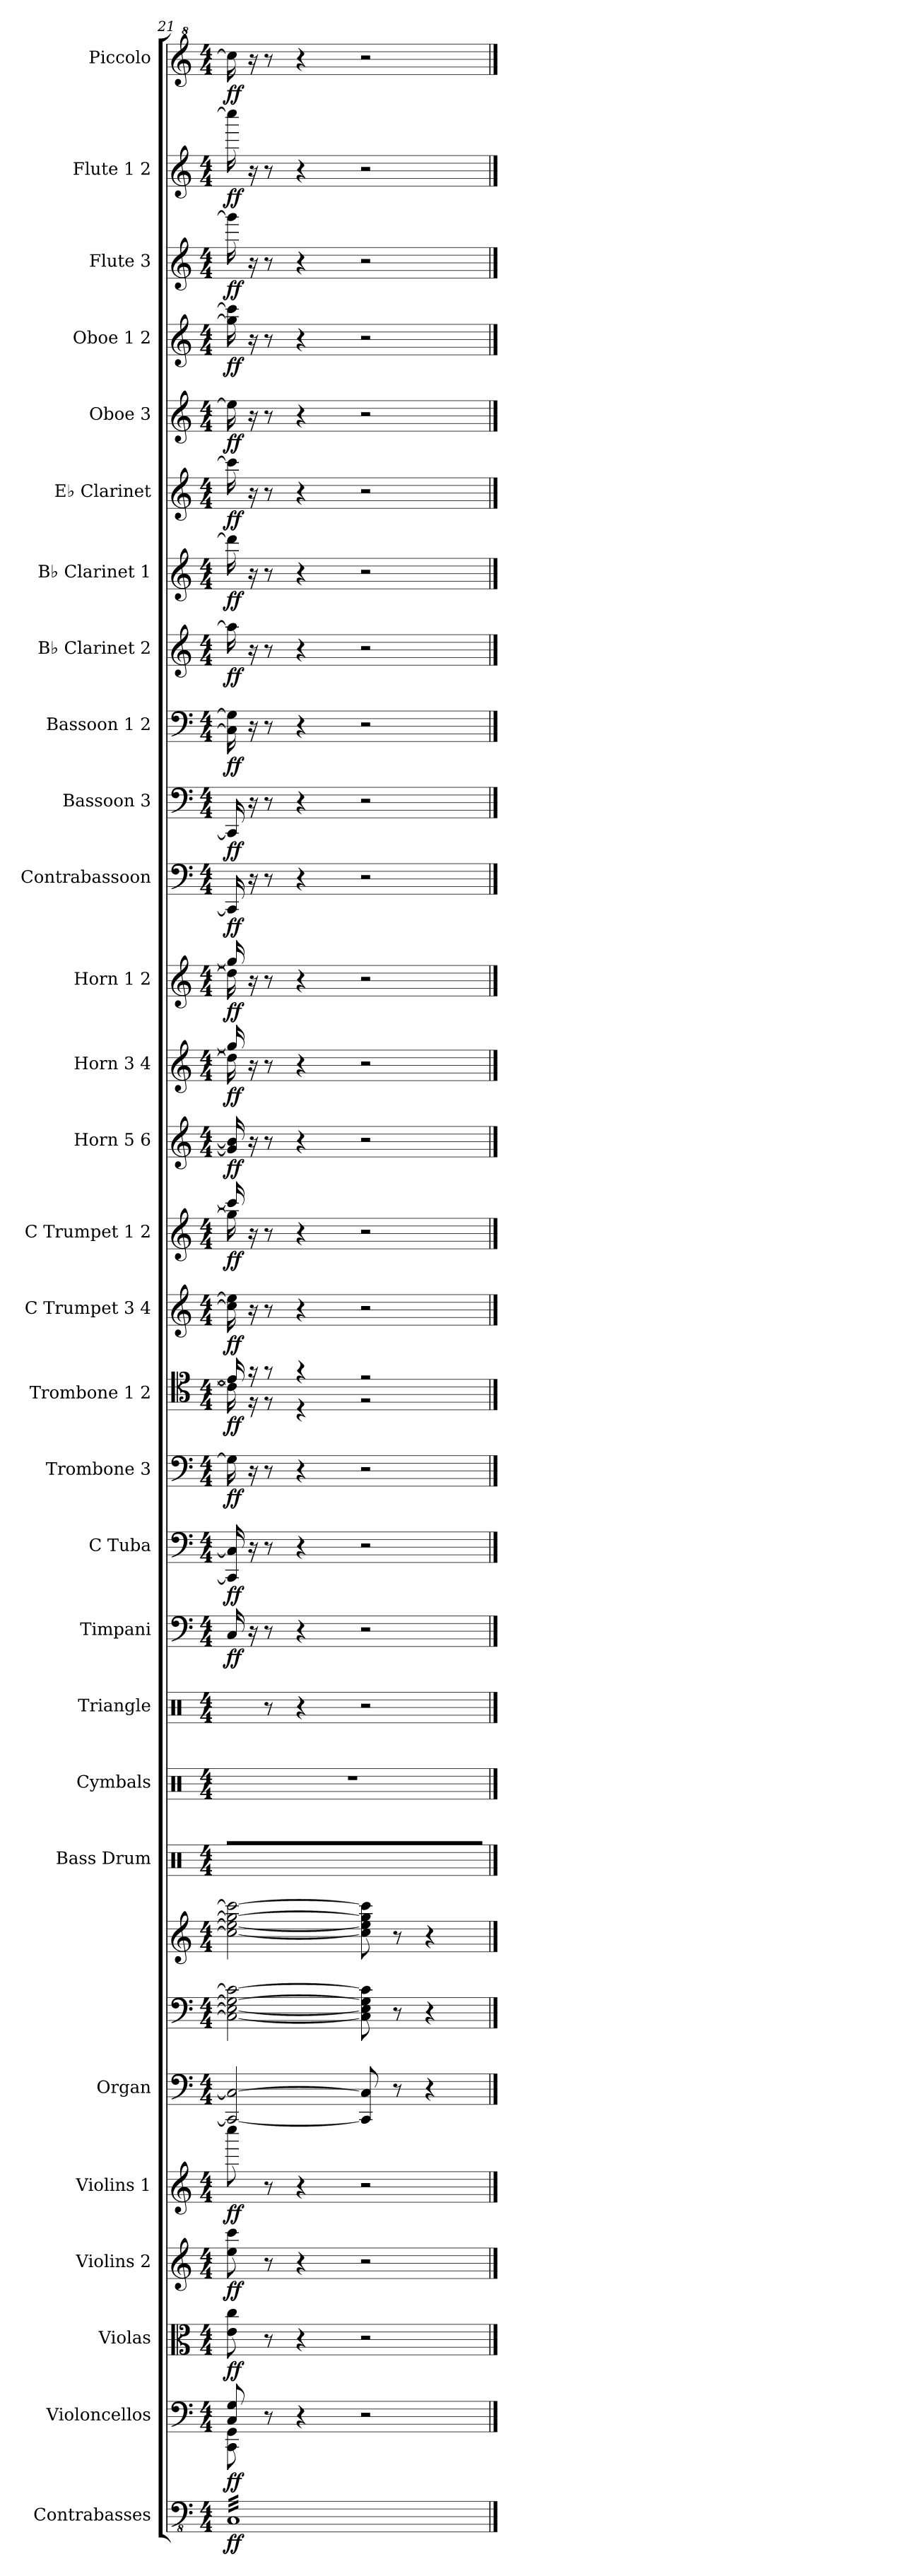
**kern	**dynam	**kern	**dynam	**kern	**dynam	**kern	**dynam	**kern	**dynam	**kern	**kern	**kern	**kern	**kern	**kern	**kern	**dynam	**kern	**dynam	**kern	**dynam	**kern	**dynam	**kern	**dynam	**kern	**dynam	**kern	**dynam	**kern	**dynam	**kern	**dynam	**kern	**dynam	**kern	**dynam	**kern	**dynam	**kern	**dynam	**kern	**dynam	**kern	**dynam	**kern	**dynam	**kern	**dynam	**kern	**dynam	**kern	**dynam	**kern	**dynam
*part29	*part29	*part28	*part28	*part27	*part27	*part26	*part26	*part25	*part25	*part24	*part24	*part24	*part23	*part22	*part21	*part20	*part20	*part19	*part19	*part18	*part18	*part17	*part17	*part16	*part16	*part15	*part15	*part14	*part14	*part13	*part13	*part12	*part12	*part11	*part11	*part10	*part10	*part9	*part9	*part8	*part8	*part7	*part7	*part6	*part6	*part5	*part5	*part4	*part4	*part3	*part3	*part2	*part2	*part1	*part1
*staff31	*staff31	*staff30	*staff30	*staff29	*staff29	*staff28	*staff28	*staff27	*staff27	*staff26	*staff25	*staff24	*staff23	*staff22	*staff21	*staff20	*staff20	*staff19	*staff19	*staff18	*staff18	*staff17	*staff17	*staff16	*staff16	*staff15	*staff15	*staff14	*staff14	*staff13	*staff13	*staff12	*staff12	*staff11	*staff11	*staff10	*staff10	*staff9	*staff9	*staff8	*staff8	*staff7	*staff7	*staff6	*staff6	*staff5	*staff5	*staff4	*staff4	*staff3	*staff3	*staff2	*staff2	*staff1	*staff1
*I"Contrabasses	*	*I"Violoncellos	*	*I"Violas	*	*I"Violins 2	*	*I"Violins 1	*	*I"Organ	*	*	*I"Bass Drum	*I"Cymbals	*I"Triangle	*I"Timpani	*	*I"C Tuba	*	*I"Trombone 3	*	*I"Trombone 1 2	*	*I"C Trumpet 3 4	*	*I"C Trumpet 1 2	*	*I"Horn 5 6	*	*I"Horn 3 4	*	*I"Horn 1 2	*	*I"Contrabassoon	*	*I"Bassoon 3	*	*I"Bassoon 1 2	*	*I"B♭ Clarinet 2	*	*I"B♭ Clarinet 1	*	*I"E♭ Clarinet	*	*I"Oboe 3	*	*I"Oboe 1 2	*	*I"Flute 3	*	*I"Flute 1 2	*	*I"Piccolo	*
*I'Cbs.	*	*I'Vlcs.	*	*I'Vlas.	*	*I'Vlns. 2	*	*I'Vlns. 1	*	*I'Org.	*	*	*I'B. Dr.	*I'Cym.	*I'Trgl.	*I'Timp.	*	*I'C Tu.	*	*I'Trb. 3	*	*I'Trb. 1 2	*	*I'C Tpt. 3 4	*	*I'C Tpt. 1 2	*	*I'Hn. 5 6	*	*I'Hn. 3 4	*	*I'Hn. 1 2	*	*I'Cbsn.	*	*I'Bsn. 3	*	*I'Bsn. 1 2	*	*I'B♭ Cl. 2	*	*I'B♭ Cl. 1	*	*I'E♭ Cl.	*	*I'Ob. 3	*	*I'Ob. 1 2	*	*I'Fl. 3	*	*I'Fl. 1 2	*	*I'Picc.	*
*clefFv4	*	*clefF4	*	*clefC3	*	*clefG2	*	*clefG2	*	*clefF4	*clefF4	*clefG2	*clefX	*clefX	*clefX	*clefF4	*	*clefF4	*	*clefF4	*	*clefC4	*	*clefG2	*	*clefG2	*	*clefG2	*	*clefG2	*	*clefG2	*	*clefF4	*	*clefF4	*	*clefF4	*	*clefG2	*	*clefG2	*	*clefG2	*	*clefG2	*	*clefG2	*	*clefG2	*	*clefG2	*	*clefG^2	*
*	*	*	*	*	*	*	*	*	*	*	*	*	*	*	*	*	*	*	*	*	*	*	*	*	*	*	*	*ITrd4c7	*	*ITrd4c7	*	*ITrd4c7	*	*ITrd7c12	*	*	*	*	*	*ITrd1c2	*	*ITrd1c2	*	*ITrd-2c-3	*	*	*	*	*	*	*	*	*	*ITrd-7c-12	*
*k[]	*	*k[]	*	*k[]	*	*k[]	*	*k[]	*	*k[]	*k[]	*k[]	*k[]	*k[]	*k[]	*k[]	*	*k[]	*	*k[]	*	*k[]	*	*k[]	*	*k[]	*	*k[b-]	*	*k[b-]	*	*k[b-]	*	*k[]	*	*k[]	*	*k[]	*	*k[b-e-]	*	*k[b-e-]	*	*k[b-e-a-]	*	*k[]	*	*k[]	*	*k[]	*	*k[]	*	*k[]	*
*C:	*	*C:	*	*C:	*	*C:	*	*C:	*	*C:	*C:	*C:	*C:	*C:	*C:	*C:	*	*C:	*	*C:	*	*C:	*	*C:	*	*C:	*	*F:	*	*F:	*	*F:	*	*C:	*	*C:	*	*C:	*	*B-:	*	*B-:	*	*E-:	*	*C:	*	*C:	*	*C:	*	*C:	*	*C:	*
*M4/4	*	*M4/4	*	*M4/4	*	*M4/4	*	*M4/4	*	*M4/4	*M4/4	*M4/4	*M4/4	*M4/4	*M4/4	*M4/4	*	*M4/4	*	*M4/4	*	*M4/4	*	*M4/4	*	*M4/4	*	*M4/4	*	*M4/4	*	*M4/4	*	*M4/4	*	*M4/4	*	*M4/4	*	*M4/4	*	*M4/4	*	*M4/4	*	*M4/4	*	*M4/4	*	*M4/4	*	*M4/4	*	*M4/4	*
=21	=21	=21	=21	=21	=21	=21	=21	=21	=21	=21	=21	=21	=21	=21	=21	=21	=21	=21	=21	=21	=21	=21	=21	=21	=21	=21	=21	=21	=21	=21	=21	=21	=21	=21	=21	=21	=21	=21	=21	=21	=21	=21	=21	=21	=21	=21	=21	=21	=21	=21	=21	=21	=21	=21	=21
*	*	*^	*	*	*	*	*	*	*	*	*	*	*	*	*	*	*	*	*	*	*	*^	*	*	*	*^	*	*	*	*^	*	*^	*	*	*	*	*	*	*	*	*	*	*	*	*	*	*	*	*	*	*	*	*	*	*
!	!	!	!	!	!	!	!	!	!	!	!	!	!	!LO:TX:b:t=dim.	!	!	!	!	!	!	!	!	!	!	!	!	!	!	!	!	!	!	!	!	!	!	!	!	!	!	!	!	!	!	!	!	!	!	!	!	!	!	!	!	!	!	!	!	!	!
!	!LO:DY:b	!	!	!LO:DY:b	!	!LO:DY:b	!	!LO:DY:b	!	!LO:DY:b	!	!	!	!	!	!	!	!LO:DY:b	!	!LO:DY:b	!	!LO:DY:b	!	!	!LO:DY:b	!	!LO:DY:b	!	!	!LO:DY:b	!	!LO:DY:b	!	!	!LO:DY:b	!	!	!LO:DY:b	!	!LO:DY:b	!	!LO:DY:b	!	!LO:DY:b	!	!LO:DY:b	!	!LO:DY:b	!	!LO:DY:b	!	!LO:DY:b	!	!LO:DY:b	!	!LO:DY:b	!	!LO:DY:b	!	!LO:DY:b
*tremolo	*	*	*	*	*	*	*	*	*	*	*	*	*	*	*	*	*	*	*	*	*	*	*	*	*	*	*	*	*	*	*	*	*	*	*	*	*	*	*	*	*	*	*	*	*	*	*	*	*	*	*	*	*	*	*	*	*	*	*	*
*	*	*	*	*	*	*	*	*	*	*	*	*	*	*tremolo	*	*	*	*	*	*	*	*	*	*	*	*	*	*	*	*	*	*	*	*	*	*	*	*	*	*	*	*	*	*	*	*	*	*	*	*	*	*	*	*	*	*	*	*	*	*
32CCLLL	ff	8C/ 8G/	8CC\ 8GG\	ff	8e\ 8cc\	ff	8ee\ 8ccc\	ff	8cccc\	ff	2CC/_ 2C/_	2C\_ 2E\_ 2G\_ 2c\_	2cc\_ 2ee\_ 2gg\_ 2ccc\_	32R]LLL	1r	8R/	16C/	ff	16CC/] 16C/]	ff	16G\]	ff	16e/]	16c\]	ff	16cc\] 16ee\]	ff	16ccc/]	16gg\]	ff	16c/] 16e/]	ff	16cc/]	16g\]	ff	16cc/]	16g\]	ff	16CCC/]	ff	16CC/]	ff	16C\] 16G\]	ff	16gg\]	ff	16ccc\]	ff	16eee\]	ff	16ee\]	ff	16gg\] 16ccc\]	ff	16ggg\]	ff	16cccc\]	ff	16cccc\]	ff
32CC	.	.	.	.	.	.	.	.	.	.	.	.	.	32R	.	.	.	.	.	.	.	.	.	.	.	.	.	.	.	.	.	.	.	.	.	.	.	.	.	.	.	.	.	.	.	.	.	.	.	.	.	.	.	.	.	.	.	.	.	.
32CC	.	.	.	.	.	.	.	.	.	.	.	.	.	32R	.	.	16r	.	16r	.	16r	.	16r	16r	.	16r	.	16r	2...ryy	.	16r	.	16r	2...ryy	.	16r	2...ryy	.	16r	.	16r	.	16r	.	16r	.	16r	.	16r	.	16r	.	16r	.	16r	.	16r	.	16r	.
32CC	.	.	.	.	.	.	.	.	.	.	.	.	.	32R	.	.	.	.	.	.	.	.	.	.	.	.	.	.	.	.	.	.	.	.	.	.	.	.	.	.	.	.	.	.	.	.	.	.	.	.	.	.	.	.	.	.	.	.	.	.
32CC	.	8r	2..ryy	.	8r	.	8r	.	8r	.	.	.	.	32R	.	8r	8r	.	8r	.	8r	.	8r	8r	.	8r	.	8r	.	.	8r	.	8r	.	.	8r	.	.	8r	.	8r	.	8r	.	8r	.	8r	.	8r	.	8r	.	8r	.	8r	.	8r	.	8r	.
32CC	.	.	.	.	.	.	.	.	.	.	.	.	.	32R	.	.	.	.	.	.	.	.	.	.	.	.	.	.	.	.	.	.	.	.	.	.	.	.	.	.	.	.	.	.	.	.	.	.	.	.	.	.	.	.	.	.	.	.	.	.
32CC	.	.	.	.	.	.	.	.	.	.	.	.	.	32R	.	.	.	.	.	.	.	.	.	.	.	.	.	.	.	.	.	.	.	.	.	.	.	.	.	.	.	.	.	.	.	.	.	.	.	.	.	.	.	.	.	.	.	.	.	.
32CC	.	.	.	.	.	.	.	.	.	.	.	.	.	32R	.	.	.	.	.	.	.	.	.	.	.	.	.	.	.	.	.	.	.	.	.	.	.	.	.	.	.	.	.	.	.	.	.	.	.	.	.	.	.	.	.	.	.	.	.	.
32CC	.	4r	.	.	4r	.	4r	.	4r	.	.	.	.	32R	.	4r	4r	.	4r	.	4r	.	4r	4r	.	4r	.	4r	.	.	4r	.	4r	.	.	4r	.	.	4r	.	4r	.	4r	.	4r	.	4r	.	4r	.	4r	.	4r	.	4r	.	4r	.	4r	.
32CC	.	.	.	.	.	.	.	.	.	.	.	.	.	32R	.	.	.	.	.	.	.	.	.	.	.	.	.	.	.	.	.	.	.	.	.	.	.	.	.	.	.	.	.	.	.	.	.	.	.	.	.	.	.	.	.	.	.	.	.	.
32CC	.	.	.	.	.	.	.	.	.	.	.	.	.	32R	.	.	.	.	.	.	.	.	.	.	.	.	.	.	.	.	.	.	.	.	.	.	.	.	.	.	.	.	.	.	.	.	.	.	.	.	.	.	.	.	.	.	.	.	.	.
32CC	.	.	.	.	.	.	.	.	.	.	.	.	.	32R	.	.	.	.	.	.	.	.	.	.	.	.	.	.	.	.	.	.	.	.	.	.	.	.	.	.	.	.	.	.	.	.	.	.	.	.	.	.	.	.	.	.	.	.	.	.
32CC	.	.	.	.	.	.	.	.	.	.	.	.	.	32R	.	.	.	.	.	.	.	.	.	.	.	.	.	.	.	.	.	.	.	.	.	.	.	.	.	.	.	.	.	.	.	.	.	.	.	.	.	.	.	.	.	.	.	.	.	.
32CC	.	.	.	.	.	.	.	.	.	.	.	.	.	32R	.	.	.	.	.	.	.	.	.	.	.	.	.	.	.	.	.	.	.	.	.	.	.	.	.	.	.	.	.	.	.	.	.	.	.	.	.	.	.	.	.	.	.	.	.	.
32CC	.	.	.	.	.	.	.	.	.	.	.	.	.	32R	.	.	.	.	.	.	.	.	.	.	.	.	.	.	.	.	.	.	.	.	.	.	.	.	.	.	.	.	.	.	.	.	.	.	.	.	.	.	.	.	.	.	.	.	.	.
32CC	.	.	.	.	.	.	.	.	.	.	.	.	.	32R	.	.	.	.	.	.	.	.	.	.	.	.	.	.	.	.	.	.	.	.	.	.	.	.	.	.	.	.	.	.	.	.	.	.	.	.	.	.	.	.	.	.	.	.	.	.
32CC	.	2r	.	.	2r	.	2r	.	2r	.	8CC/] 8C/]	8C\] 8E\] 8G\] 8c\]	8cc\] 8ee\] 8gg\] 8ccc\]	32R	.	2r	2r	.	2r	.	2r	.	2r	2r	.	2r	.	2r	.	.	2r	.	2r	.	.	2r	.	.	2r	.	2r	.	2r	.	2r	.	2r	.	2r	.	2r	.	2r	.	2r	.	2r	.	2r	.
32CC	.	.	.	.	.	.	.	.	.	.	.	.	.	32R	.	.	.	.	.	.	.	.	.	.	.	.	.	.	.	.	.	.	.	.	.	.	.	.	.	.	.	.	.	.	.	.	.	.	.	.	.	.	.	.	.	.	.	.	.	.
32CC	.	.	.	.	.	.	.	.	.	.	.	.	.	32R	.	.	.	.	.	.	.	.	.	.	.	.	.	.	.	.	.	.	.	.	.	.	.	.	.	.	.	.	.	.	.	.	.	.	.	.	.	.	.	.	.	.	.	.	.	.
32CC	.	.	.	.	.	.	.	.	.	.	.	.	.	32R	.	.	.	.	.	.	.	.	.	.	.	.	.	.	.	.	.	.	.	.	.	.	.	.	.	.	.	.	.	.	.	.	.	.	.	.	.	.	.	.	.	.	.	.	.	.
32CC	.	.	.	.	.	.	.	.	.	.	8r	8r	8r	32R	.	.	.	.	.	.	.	.	.	.	.	.	.	.	.	.	.	.	.	.	.	.	.	.	.	.	.	.	.	.	.	.	.	.	.	.	.	.	.	.	.	.	.	.	.	.
32CC	.	.	.	.	.	.	.	.	.	.	.	.	.	32R	.	.	.	.	.	.	.	.	.	.	.	.	.	.	.	.	.	.	.	.	.	.	.	.	.	.	.	.	.	.	.	.	.	.	.	.	.	.	.	.	.	.	.	.	.	.
32CC	.	.	.	.	.	.	.	.	.	.	.	.	.	32R	.	.	.	.	.	.	.	.	.	.	.	.	.	.	.	.	.	.	.	.	.	.	.	.	.	.	.	.	.	.	.	.	.	.	.	.	.	.	.	.	.	.	.	.	.	.
32CC	.	.	.	.	.	.	.	.	.	.	.	.	.	32R	.	.	.	.	.	.	.	.	.	.	.	.	.	.	.	.	.	.	.	.	.	.	.	.	.	.	.	.	.	.	.	.	.	.	.	.	.	.	.	.	.	.	.	.	.	.
32CC	.	.	.	.	.	.	.	.	.	.	4r	4r	4r	32R	.	.	.	.	.	.	.	.	.	.	.	.	.	.	.	.	.	.	.	.	.	.	.	.	.	.	.	.	.	.	.	.	.	.	.	.	.	.	.	.	.	.	.	.	.	.
32CC	.	.	.	.	.	.	.	.	.	.	.	.	.	32R	.	.	.	.	.	.	.	.	.	.	.	.	.	.	.	.	.	.	.	.	.	.	.	.	.	.	.	.	.	.	.	.	.	.	.	.	.	.	.	.	.	.	.	.	.	.
32CC	.	.	.	.	.	.	.	.	.	.	.	.	.	32R	.	.	.	.	.	.	.	.	.	.	.	.	.	.	.	.	.	.	.	.	.	.	.	.	.	.	.	.	.	.	.	.	.	.	.	.	.	.	.	.	.	.	.	.	.	.
32CC	.	.	.	.	.	.	.	.	.	.	.	.	.	32R	.	.	.	.	.	.	.	.	.	.	.	.	.	.	.	.	.	.	.	.	.	.	.	.	.	.	.	.	.	.	.	.	.	.	.	.	.	.	.	.	.	.	.	.	.	.
32CC	.	.	.	.	.	.	.	.	.	.	.	.	.	32R	.	.	.	.	.	.	.	.	.	.	.	.	.	.	.	.	.	.	.	.	.	.	.	.	.	.	.	.	.	.	.	.	.	.	.	.	.	.	.	.	.	.	.	.	.	.
32CC	.	.	.	.	.	.	.	.	.	.	.	.	.	32R	.	.	.	.	.	.	.	.	.	.	.	.	.	.	.	.	.	.	.	.	.	.	.	.	.	.	.	.	.	.	.	.	.	.	.	.	.	.	.	.	.	.	.	.	.	.
32CC	.	.	.	.	.	.	.	.	.	.	.	.	.	32R	.	.	.	.	.	.	.	.	.	.	.	.	.	.	.	.	.	.	.	.	.	.	.	.	.	.	.	.	.	.	.	.	.	.	.	.	.	.	.	.	.	.	.	.	.	.
32CCJJJ	.	.	.	.	.	.	.	.	.	.	.	.	.	32RJJJ	.	.	.	.	.	.	.	.	.	.	.	.	.	.	.	.	.	.	.	.	.	.	.	.	.	.	.	.	.	.	.	.	.	.	.	.	.	.	.	.	.	.	.	.	.	.
*	*	*	*	*	*	*	*	*	*	*	*	*	*	*Xtremolo	*	*	*	*	*	*	*	*	*	*	*	*	*	*	*	*	*	*	*	*	*	*	*	*	*	*	*	*	*	*	*	*	*	*	*	*	*	*	*	*	*	*	*	*	*	*
*Xtremolo	*	*	*	*	*	*	*	*	*	*	*	*	*	*	*	*	*	*	*	*	*	*	*	*	*	*	*	*	*	*	*	*	*	*	*	*	*	*	*	*	*	*	*	*	*	*	*	*	*	*	*	*	*	*	*	*	*	*	*	*
*	*	*	*	*	*	*	*	*	*	*	*	*	*	*	*	*	*	*	*	*	*	*	*	*	*	*	*	*	*	*	*	*	*v	*v	*	*	*	*	*	*	*	*	*	*	*	*	*	*	*	*	*	*	*	*	*	*	*	*	*	*
*	*	*v	*v	*	*	*	*	*	*	*	*	*	*	*	*	*	*	*	*	*	*	*	*v	*v	*	*	*	*v	*v	*	*	*	*	*	*v	*v	*	*	*	*	*	*	*	*	*	*	*	*	*	*	*	*	*	*	*	*	*	*	*
==	==	==	==	==	==	==	==	==	==	==	==	==	==	==	==	==	==	==	==	==	==	==	==	==	==	==	==	==	==	==	==	==	==	==	==	==	==	==	==	==	==	==	==	==	==	==	==	==	==	==	==	==	==	==	==
*-	*-	*-	*-	*-	*-	*-	*-	*-	*-	*-	*-	*-	*-	*-	*-	*-	*-	*-	*-	*-	*-	*-	*-	*-	*-	*-	*-	*-	*-	*-	*-	*-	*-	*-	*-	*-	*-	*-	*-	*-	*-	*-	*-	*-	*-	*-	*-	*-	*-	*-	*-	*-	*-	*-	*-
